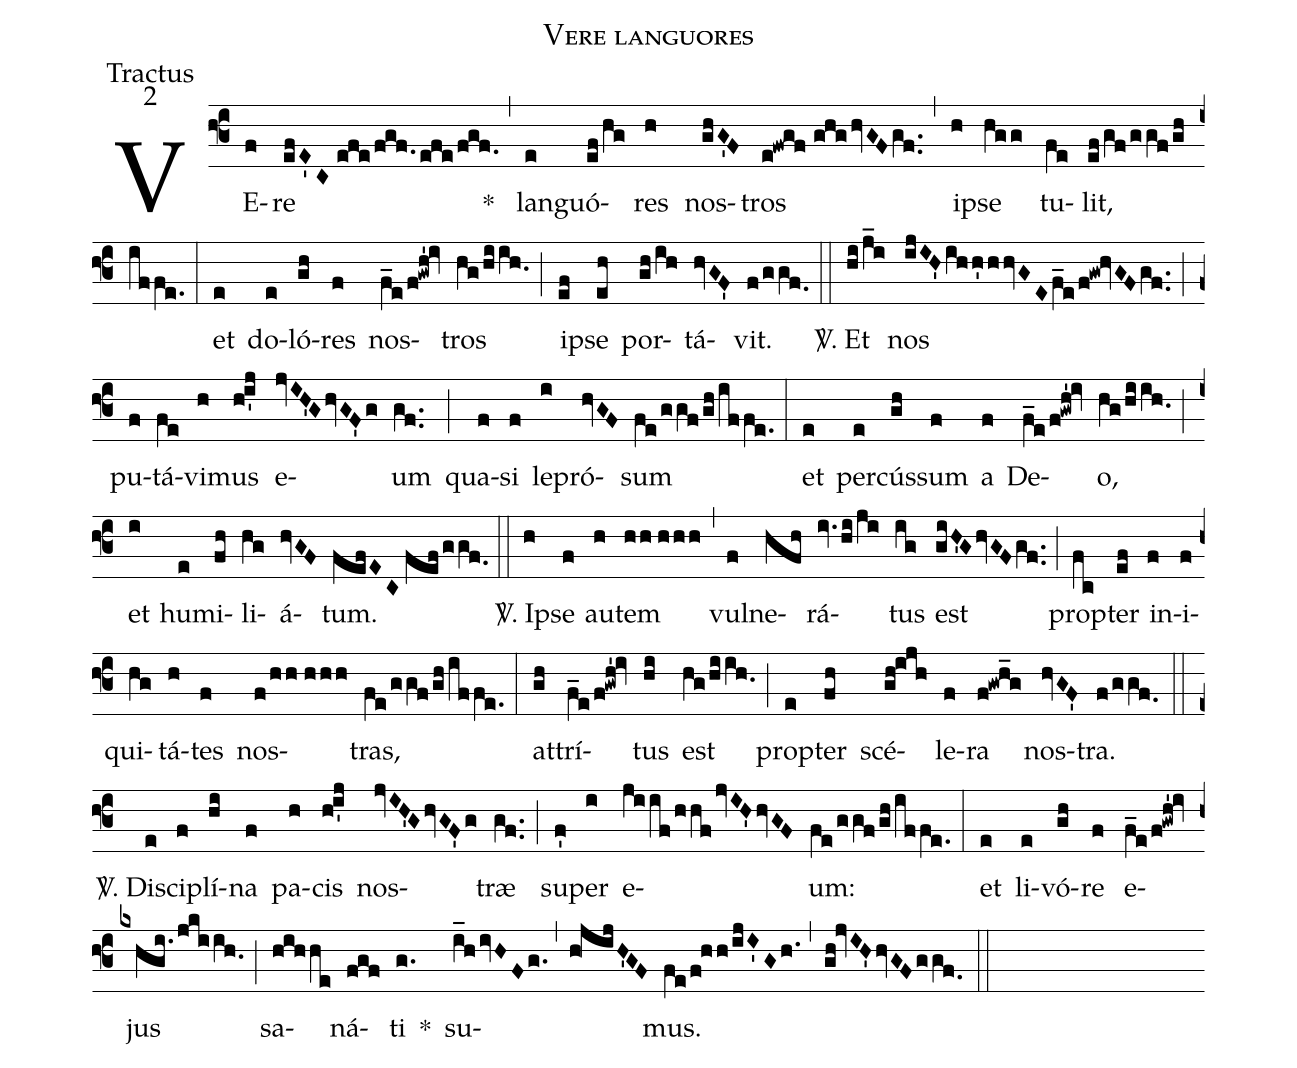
name: Vere languores;
office-part: Tractus;
mode: 2;
%%
(f3) VE(f)re(efE'C//efe/fgf./efe/fgf.) *(,) lan(e)guó(ef/hg)res(h) nos(ghG'F)tros(e!fwgf//ghghvGFgf..) (,) ip(h)se(hgg) tu(fe)lit,(ef/gf/ggf/gh/iffe.) (:)
et(e) do(e)ló(gh)res(f) nos(f_e/f!gwh'!iv)tros(hg/hiih.0) (;) ip(ef)se(eh) por(gh/ih)tá(hvGF')vit.(f/ggf.0) (::)
<sp>V/</sp>. Et(hi/j_i) nos(ijIH'ihh'hhvGEf_e/f!gw!hvGFgf..) (;) pu(f)tá(fe)vi(h)mus(hi'j) e(jvIH'GhvGF'g)um(gf..) (;) qua(f)si(f) le(i)pró(hvGF)sum(fe/ggf/gh/iffe.) (:)
et(e) per(e)cús(gh)sum(f) a(f) De(f_e/f!gwh'!iv)o,(hg/hiih.0) (;) et(i) hu(e)mi(fh)li(hg)á(hvGF)tum.(fefEC//fefggf.0) (::)
<sp>V/</sp>. Ip(h)se(f) au(h)tem(hh//hhh) (,) vul(f)ne(hfh)rá(iv.hi/ji)tus(ig) est(giH'GhvGFgf..) (;) prop(fc)ter(ef) in(f)i(f)qui(hg)tá(h)tes(f) nos(f/hh//hhh)tras,(fe/ggf/gh/iffe.) (:)
at(gh)trí(f_e/f!gwh'!iv)tus(hi) est(hg/hiih.0) (;) prop(e)ter(fh) scé(gh!ijh)le(f)ra(f!gwh_g) nos(hvGF')tra.(f/ggf.0) (::)
<sp>V/</sp>. Di(e)sci(f)plí(hi)na(f) pa(h)cis(hi'j) nos(jvIH'GhvGF'g)træ(gf..) (;) su(f')per(i) e(jiif/hhfjvIH'hvGF)um:(fe/ggf/gh/iffe.) (:)
et(e) li(e)vó(gh)re(f) e(f_e/f!gwh'!iv)jus(kxhgi.jkiih.0) (;) sa(hihhe)ná(fgf)ti(g.) *() su(i_hivHFg.,h!jijH'GF)mus.(fe/f!hh/ijI'Gh.) (,) (gh!jvIH'hvGFggf.0) (::)
